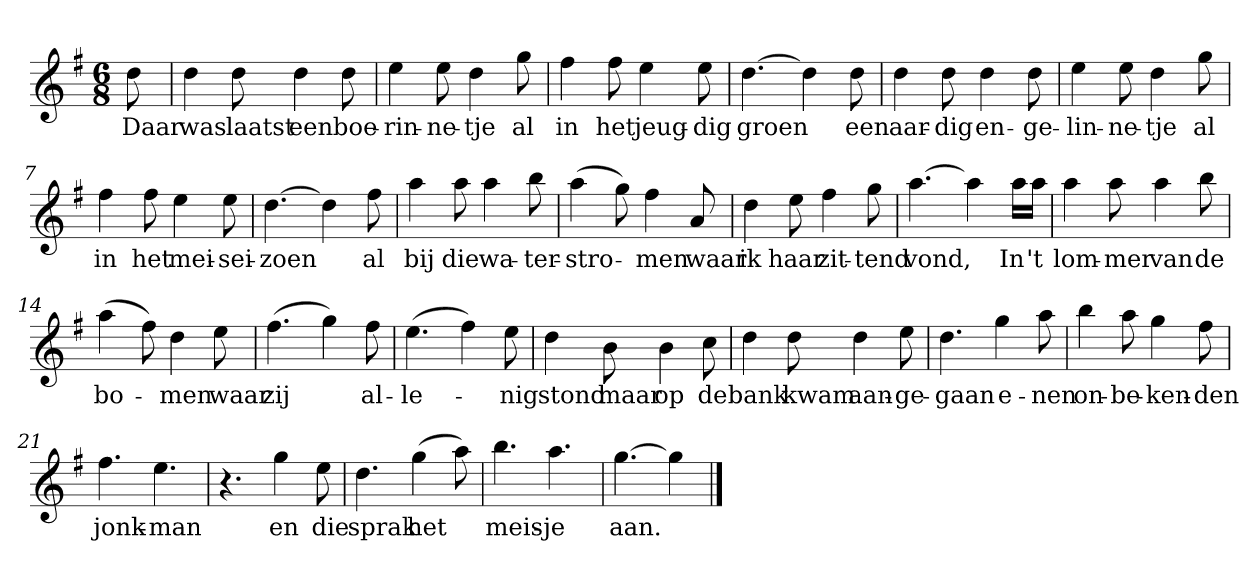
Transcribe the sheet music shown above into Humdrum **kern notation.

**kern	**text
*part1	*part1
*staff1	*staff1
*clefG2	*
*k[f#]	*
*G:	*
*M6/8	*
*MM120	*
=	=
8dd	Daar
=1	=1
4dd	was
8dd	laatst
4dd	een
8dd	boe-
=2	=2
4ee	-rin-
8ee	-ne-
4dd	-tje
8gg	al
=3	=3
4ff#	in
8ff#	het
4ee	jeug-
8ee	-dig
=4	=4
[4.dd	groen
4dd]	.
8dd	een
=5	=5
4dd	aar-
8dd	-dig
4dd	en-
8dd	-ge-
=6	=6
4ee	-lin-
8ee	-ne-
4dd	-tje
8gg	al
=7	=7
4ff#	in
8ff#	het
4ee	mei-
8ee	-sei-
=8	=8
[4.dd	-zoen
4dd]	.
8ff#	al
=9	=9
4aa	bij
8aa	die
4aa	wa-
8bb	-ter-
=10	=10
(4aa	-stro-
8gg)	.
4ff#	-men
8a	waar
=11	=11
4dd	ik
8ee	haar
4ff#	zit-
8gg	-tend
=12	=12
[4.aa	vond,
4aa]	.
16aa\LL	In
16aa\JJ	't
=13	=13
4aa	lom-
8aa	-mer
4aa	van
8bb	de
=14	=14
(4aa	bo-
8ff#)	.
4dd	-men
8ee	waar
=15	=15
(4.ff#	zij
4gg)	.
8ff#	al-
=16	=16
(4.ee	-le-
4ff#)	.
8ee	-nig
=17	=17
4dd	stond
8b	maar
4b	op
8cc	de
=18	=18
4dd	bank
8dd	kwam
4dd	aan-
8ee	-ge-
=19	=19
4.dd	-gaan
4gg	e-
8aa	-nen
=20	=20
4bb	on-
8aa	-be-
4gg	-ken-
8ff#	-den
=21	=21
4.ff#	jonk-
4.ee	-man
=22	=22
4.r	.
4gg	en
8ee	die
=23	=23
4.dd	sprak
(4gg	het
8aa)	.
=24	=24
4.bb	meis-
4.aa	-je
=25	=25
[4.gg	aan.
4gg]	.
==	==
*-	*-
